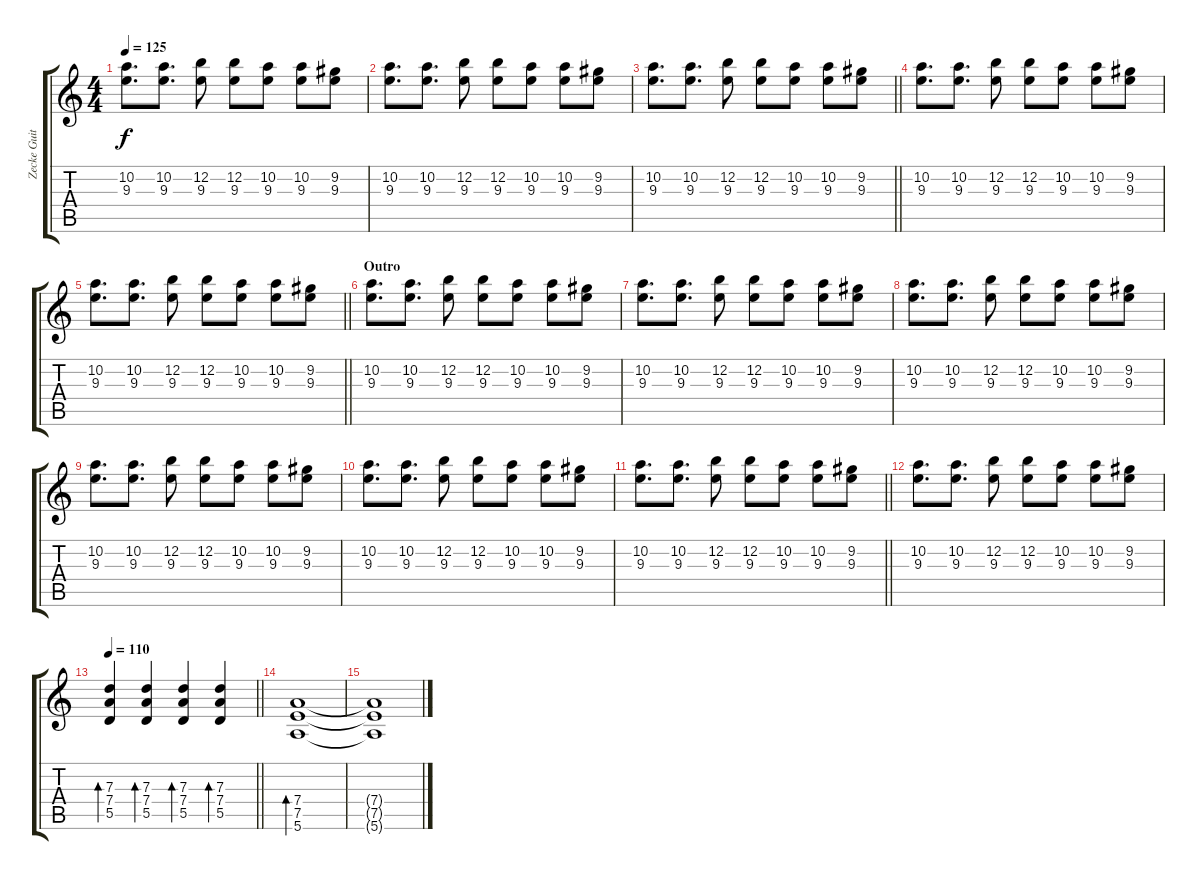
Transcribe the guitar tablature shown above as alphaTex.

\track ("Zecke Guitar" "Zecke Guit") {instrument distortionguitar}
\staff {score tabs}
\tuning (E4 B3 G3 D3 A2 E2) {hide}
\ts (4 4)
\tempo 125
\clef g2
\ks c
(10.2 9.3).8{d dy f} (10.2 9.3).8{d} (12.2 9.3).8 (12.2 9.3).8 (10.2 9.3).8 (10.2 9.3).8 (9.2 9.3).8 |
(10.2 9.3).8{d} (10.2 9.3).8{d} (12.2 9.3).8 (12.2 9.3).8 (10.2 9.3).8 (10.2 9.3).8 (9.2 9.3).8 |
\barLineRight lightlight
(10.2 9.3).8{d} (10.2 9.3).8{d} (12.2 9.3).8 (12.2 9.3).8 (10.2 9.3).8 (10.2 9.3).8 (9.2 9.3).8 |
(10.2 9.3).8{d} (10.2 9.3).8{d} (12.2 9.3).8 (12.2 9.3).8 (10.2 9.3).8 (10.2 9.3).8 (9.2 9.3).8 |
\barLineRight lightlight
(10.2 9.3).8{d} (10.2 9.3).8{d} (12.2 9.3).8 (12.2 9.3).8 (10.2 9.3).8 (10.2 9.3).8 (9.2 9.3).8 |
\section ("" "Outro")
(10.2 9.3).8{d} (10.2 9.3).8{d} (12.2 9.3).8 (12.2 9.3).8 (10.2 9.3).8 (10.2 9.3).8 (9.2 9.3).8 |
(10.2 9.3).8{d} (10.2 9.3).8{d} (12.2 9.3).8 (12.2 9.3).8 (10.2 9.3).8 (10.2 9.3).8 (9.2 9.3).8 |
(10.2 9.3).8{d} (10.2 9.3).8{d} (12.2 9.3).8 (12.2 9.3).8 (10.2 9.3).8 (10.2 9.3).8 (9.2 9.3).8 |
(10.2 9.3).8{d} (10.2 9.3).8{d} (12.2 9.3).8 (12.2 9.3).8 (10.2 9.3).8 (10.2 9.3).8 (9.2 9.3).8 |
(10.2 9.3).8{d} (10.2 9.3).8{d} (12.2 9.3).8 (12.2 9.3).8 (10.2 9.3).8 (10.2 9.3).8 (9.2 9.3).8 |
\barLineRight lightlight
(10.2 9.3).8{d} (10.2 9.3).8{d} (12.2 9.3).8 (12.2 9.3).8 (10.2 9.3).8 (10.2 9.3).8 (9.2 9.3).8 |
(10.2 9.3).8{d} (10.2 9.3).8{d} (12.2 9.3).8 (12.2 9.3).8 (10.2 9.3).8 (10.2 9.3).8 (9.2 9.3).8 |
\tempo 110
\barLineRight lightlight
(7.3 7.4 5.5).4{bd 60} (7.3 7.4 5.5).4{bd 60} (7.3 7.4 5.5).4{bd 60} (7.3 7.4 5.5).4{bd 60} |
(7.4 7.5 5.6).1{bd 60} |
(7.4{t} 7.5{t} 5.6{t}).1
